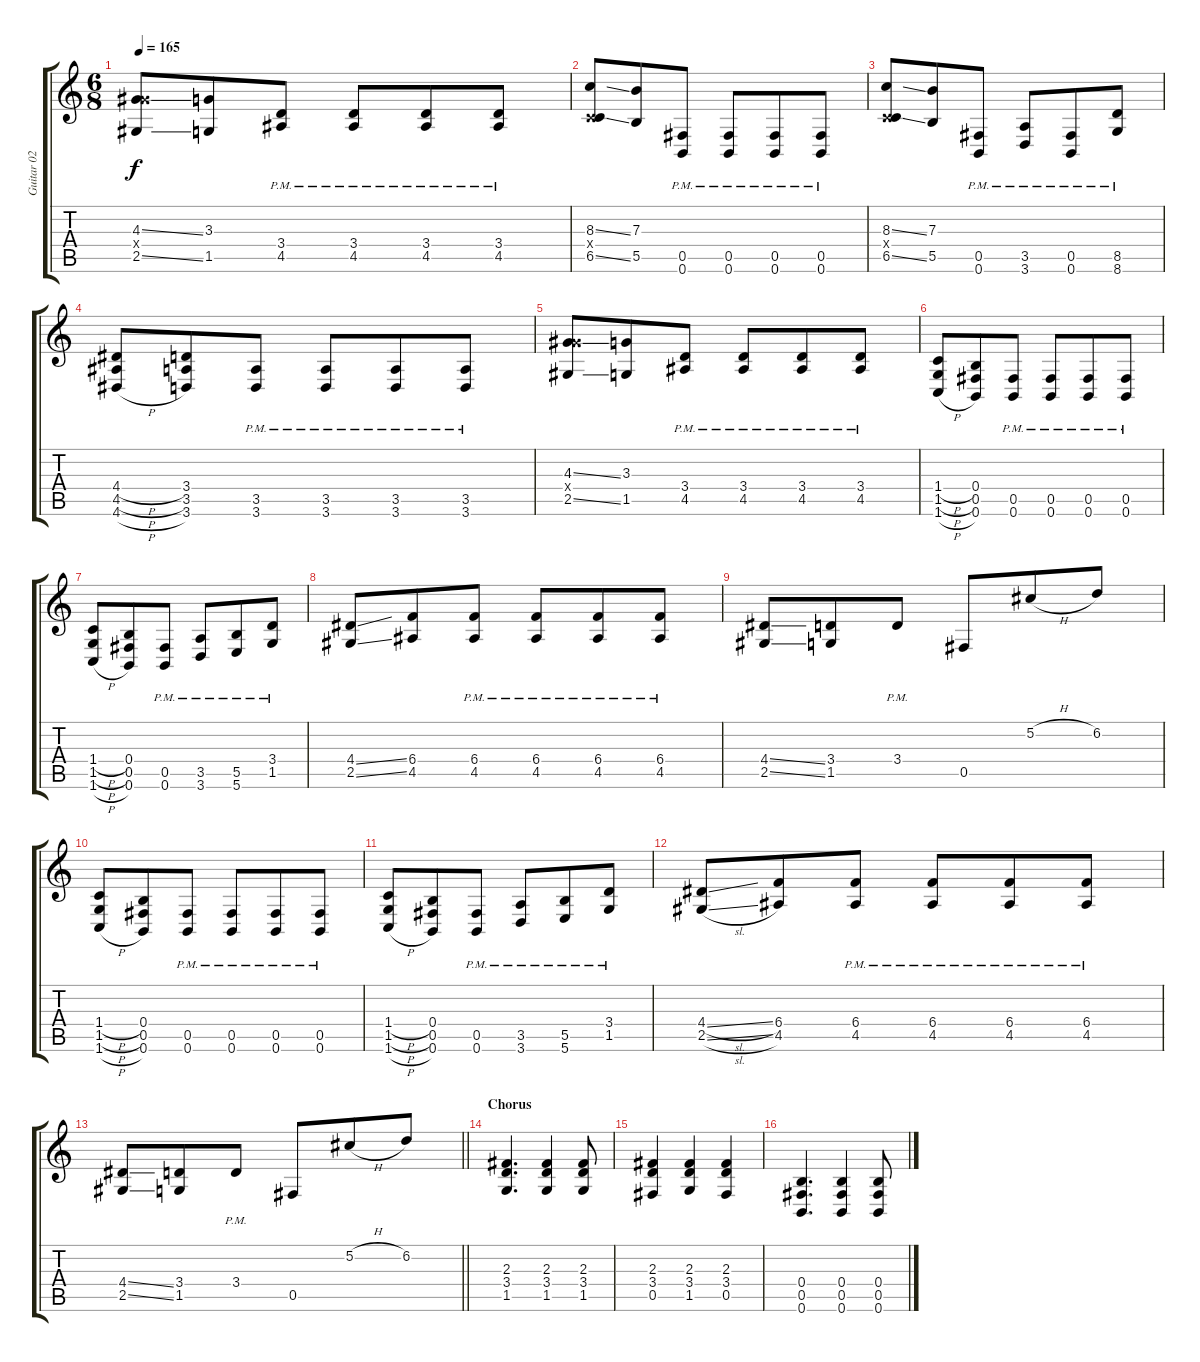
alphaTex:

\track ("Guitar 02" "Guitar 02") {instrument overdrivenguitar}
\staff {score tabs}
\tuning (Db4 Ab3 E3 B2 Gb2 B1) {hide}
\ts (6 8)
\tempo 165
\clef g2
\ks c
(4.3{ss} 9.4{x} 2.5{ss}).8{dy f} (3.3 1.5).8 (3.4{pm} 4.5{pm}).8 (3.4{pm} 4.5{pm}).8 (3.4{pm} 4.5{pm}).8 (3.4{pm} 4.5{pm}).8 |
(8.3{ss} 1.4{x} 6.5{ss}).8 (7.3 5.5).8 (0.5{pm} 0.6{pm}).8 (0.5{pm} 0.6{pm}).8 (0.5{pm} 0.6{pm}).8 (0.5{pm} 0.6{pm}).8 |
(8.3{ss} 1.4{x} 6.5{ss}).8 (7.3 5.5).8 (0.5{pm} 0.6{pm}).8 (3.5{pm} 3.6{pm}).8 (0.5{pm} 0.6{pm}).8 (8.5{pm} 8.6{pm}).8 |
(4.4{h} 4.5{h} 4.6{h}).8 (3.4 3.5 3.6).8 (3.5{pm} 3.6{pm}).8 (3.5{pm} 3.6{pm}).8 (3.5{pm} 3.6{pm}).8 (3.5{pm} 3.6{pm}).8 |
(4.3{ss} 9.4{x} 2.5{ss}).8 (3.3 1.5).8 (3.4{pm} 4.5{pm}).8 (3.4{pm} 4.5{pm}).8 (3.4{pm} 4.5{pm}).8 (3.4{pm} 4.5{pm}).8 |
(1.4{h} 1.5{h} 1.6{h}).8 (0.4 0.5 0.6).8 (0.5{pm} 0.6{pm}).8 (0.5{pm} 0.6{pm}).8 (0.5{pm} 0.6{pm}).8 (0.5{pm} 0.6{pm}).8 |
(1.4{h} 1.5{h} 1.6{h}).8 (0.4 0.5 0.6).8 (0.5{pm} 0.6{pm}).8 (3.5{pm} 3.6{pm}).8 (5.5{pm} 5.6{pm}).8 (3.4{pm} 1.5{pm}).8 |
(4.4{ss} 2.5{ss}).8 (6.4 4.5).8 (6.4{pm} 4.5{pm}).8 (6.4{pm} 4.5{pm}).8 (6.4{pm} 4.5{pm}).8 (6.4{pm} 4.5{pm}).8 |
(4.4{ss} 2.5{ss}).8 (3.4 1.5).8 3.4{pm}.8 0.5.8 5.2{h}.8 6.2.8 |
(1.4{h} 1.5{h} 1.6{h}).8 (0.4 0.5 0.6).8 (0.5{pm} 0.6{pm}).8 (0.5{pm} 0.6{pm}).8 (0.5{pm} 0.6{pm}).8 (0.5{pm} 0.6{pm}).8 |
(1.4{h} 1.5{h} 1.6{h}).8 (0.4 0.5 0.6).8 (0.5{pm} 0.6{pm}).8 (3.5{pm} 3.6{pm}).8 (5.5{pm} 5.6{pm}).8 (3.4{pm} 1.5{pm}).8 |
(4.4{sl} 2.5{sl}).8 (6.4 4.5).8 (6.4{pm} 4.5{pm}).8 (6.4{pm} 4.5{pm}).8 (6.4{pm} 4.5{pm}).8 (6.4{pm} 4.5{pm}).8 |
\barLineRight lightlight
(4.4{ss} 2.5{ss}).8 (3.4 1.5).8 3.4{pm}.8 0.5.8 5.2{h}.8 6.2.8 |
\section ("" "Chorus")
(2.3 3.4 1.5).4{d} (2.3 3.4 1.5).4 (2.3 3.4 1.5).8 |
(2.3 3.4 0.5).4 (2.3 3.4 1.5).4 (2.3 3.4 0.5).4 |
(0.4 0.5 0.6).4{d} (0.4 0.5 0.6).4 (0.4 0.5 0.6).8
